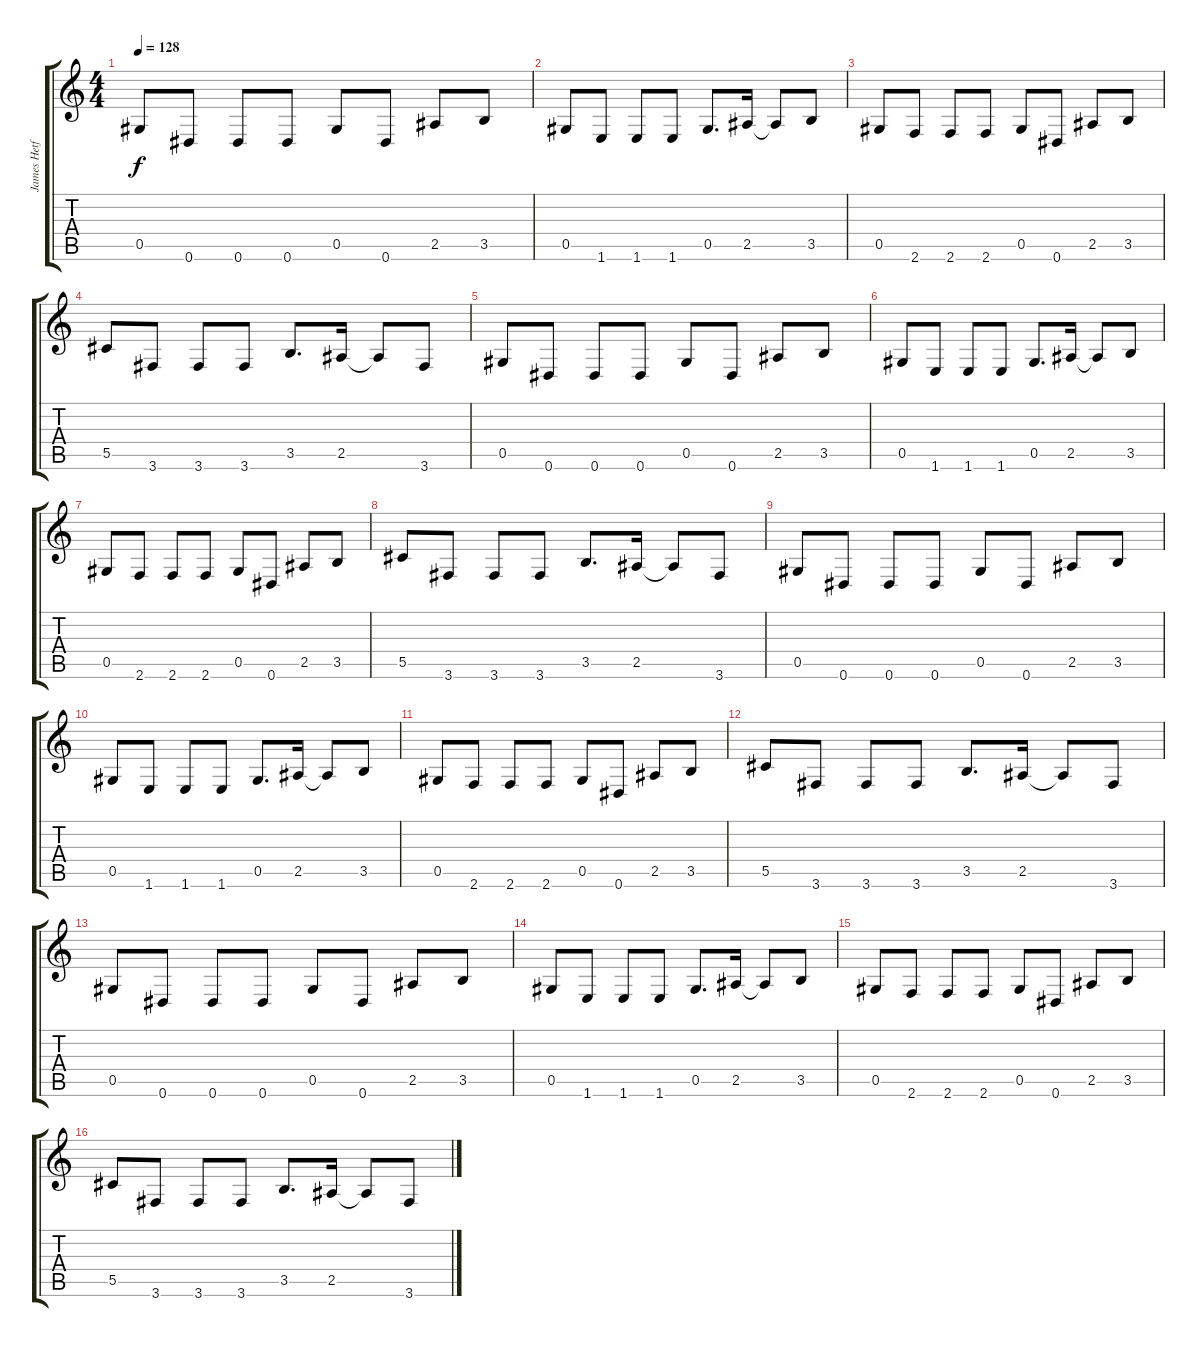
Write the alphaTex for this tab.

\track ("James Hetfield" "James Hetf") {instrument electricguitarjazz}
\staff {score tabs}
\tuning (Eb4 Bb3 Gb3 Db3 Ab2 Eb2) {hide}
\ts (4 4)
\tempo 128
\clef g2
\ks c
0.5.8{dy f} 0.6.8 0.6.8 0.6.8 0.5.8 0.6.8 2.5.8 3.5.8 |
0.5.8 1.6.8 1.6.8 1.6.8 0.5.8{d} 2.5.16 2.5{t}.8 3.5.8 |
0.5.8 2.6.8 2.6.8 2.6.8 0.5.8 0.6.8 2.5.8 3.5.8 |
5.5.8 3.6.8 3.6.8 3.6.8 3.5.8{d} 2.5.16 2.5{t}.8 3.6.8 |
0.5.8 0.6.8 0.6.8 0.6.8 0.5.8 0.6.8 2.5.8 3.5.8 |
0.5.8 1.6.8 1.6.8 1.6.8 0.5.8{d} 2.5.16 2.5{t}.8 3.5.8 |
0.5.8 2.6.8 2.6.8 2.6.8 0.5.8 0.6.8 2.5.8 3.5.8 |
5.5.8 3.6.8 3.6.8 3.6.8 3.5.8{d} 2.5.16 2.5{t}.8 3.6.8 |
0.5.8 0.6.8 0.6.8 0.6.8 0.5.8 0.6.8 2.5.8 3.5.8 |
0.5.8 1.6.8 1.6.8 1.6.8 0.5.8{d} 2.5.16 2.5{t}.8 3.5.8 |
0.5.8 2.6.8 2.6.8 2.6.8 0.5.8 0.6.8 2.5.8 3.5.8 |
5.5.8 3.6.8 3.6.8 3.6.8 3.5.8{d} 2.5.16 2.5{t}.8 3.6.8 |
0.5.8 0.6.8 0.6.8 0.6.8 0.5.8 0.6.8 2.5.8 3.5.8 |
0.5.8 1.6.8 1.6.8 1.6.8 0.5.8{d} 2.5.16 2.5{t}.8 3.5.8 |
0.5.8 2.6.8 2.6.8 2.6.8 0.5.8 0.6.8 2.5.8 3.5.8 |
5.5.8 3.6.8 3.6.8 3.6.8 3.5.8{d} 2.5.16 2.5{t}.8 3.6.8
